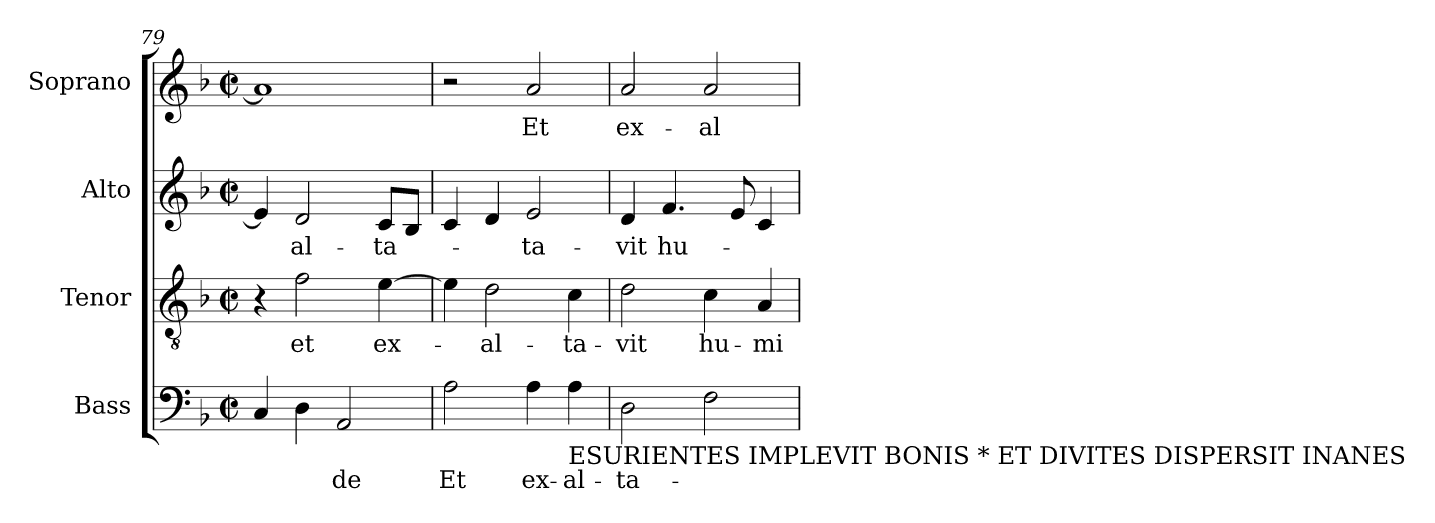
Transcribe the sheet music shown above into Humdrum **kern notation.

**kern	**text	**kern	**text	**kern	**text	**kern	**text
*part4	*part4	*part3	*part3	*part2	*part2	*part1	*part1
*staff4	*staff4	*staff3	*staff3	*staff2	*staff2	*staff1	*staff1
*I"Bass	*	*I"Tenor	*	*I"Alto	*	*I"Soprano	*
*I'B	*	*I'T	*	*I'A	*	*I'S	*
*clefF4	*	*clefGv2	*	*clefG2	*	*clefG2	*
*k[b-]	*	*k[b-]	*	*k[b-]	*	*k[b-]	*
*F:	*	*F:	*	*F:	*	*F:	*
*M2/2	*	*M2/2	*	*M2/2	*	*M2/2	*
*met(c|)	*	*met(c|)	*	*met(c|)	*	*met(c|)	*
=79	=79	=79	=79	=79	=79	=79	=79
4C/	.	4r	.	4e/]	.	1a]	.
4D\	.	2f\	et	2d/	-al-	.	.
2AA/	-de	.	.	.	.	.	.
.	.	[4e\	ex-	8c/L	-ta-	.	.
.	.	.	.	8B-/J	.	.	.
!!LO:LB:g=z
=80	=80	=80	=80	=80	=80	=80	=80
2A\	Et	4e\]	.	4c/	.	2r	.
.	.	2d\	-al-	4d/	.	.	.
4A\	ex-	.	.	2e/	-ta-	2a/	Et
!LO:TX:b:t=ESURIENTES IMPLEVIT BONIS * ET DIVITES DISPERSIT INANES	!	!	!	!	!	!	!
4A\	-al-	4c\	-ta-	.	.	.	.
=81	=81	=81	=81	=81	=81	=81	=81
2D\	-ta-	2d\	-vit	4d/	-vit	2a/	ex-
.	.	.	.	4.f/	hu-	.	.
2F\	.	4c\	hu-	.	.	2a/	-al-
.	.	.	.	8e/	.	.	.
.	.	4A/	-mi-	4c/	.	.	.
=	=	=	=	=	=	=	=
*-	*-	*-	*-	*-	*-	*-	*-
